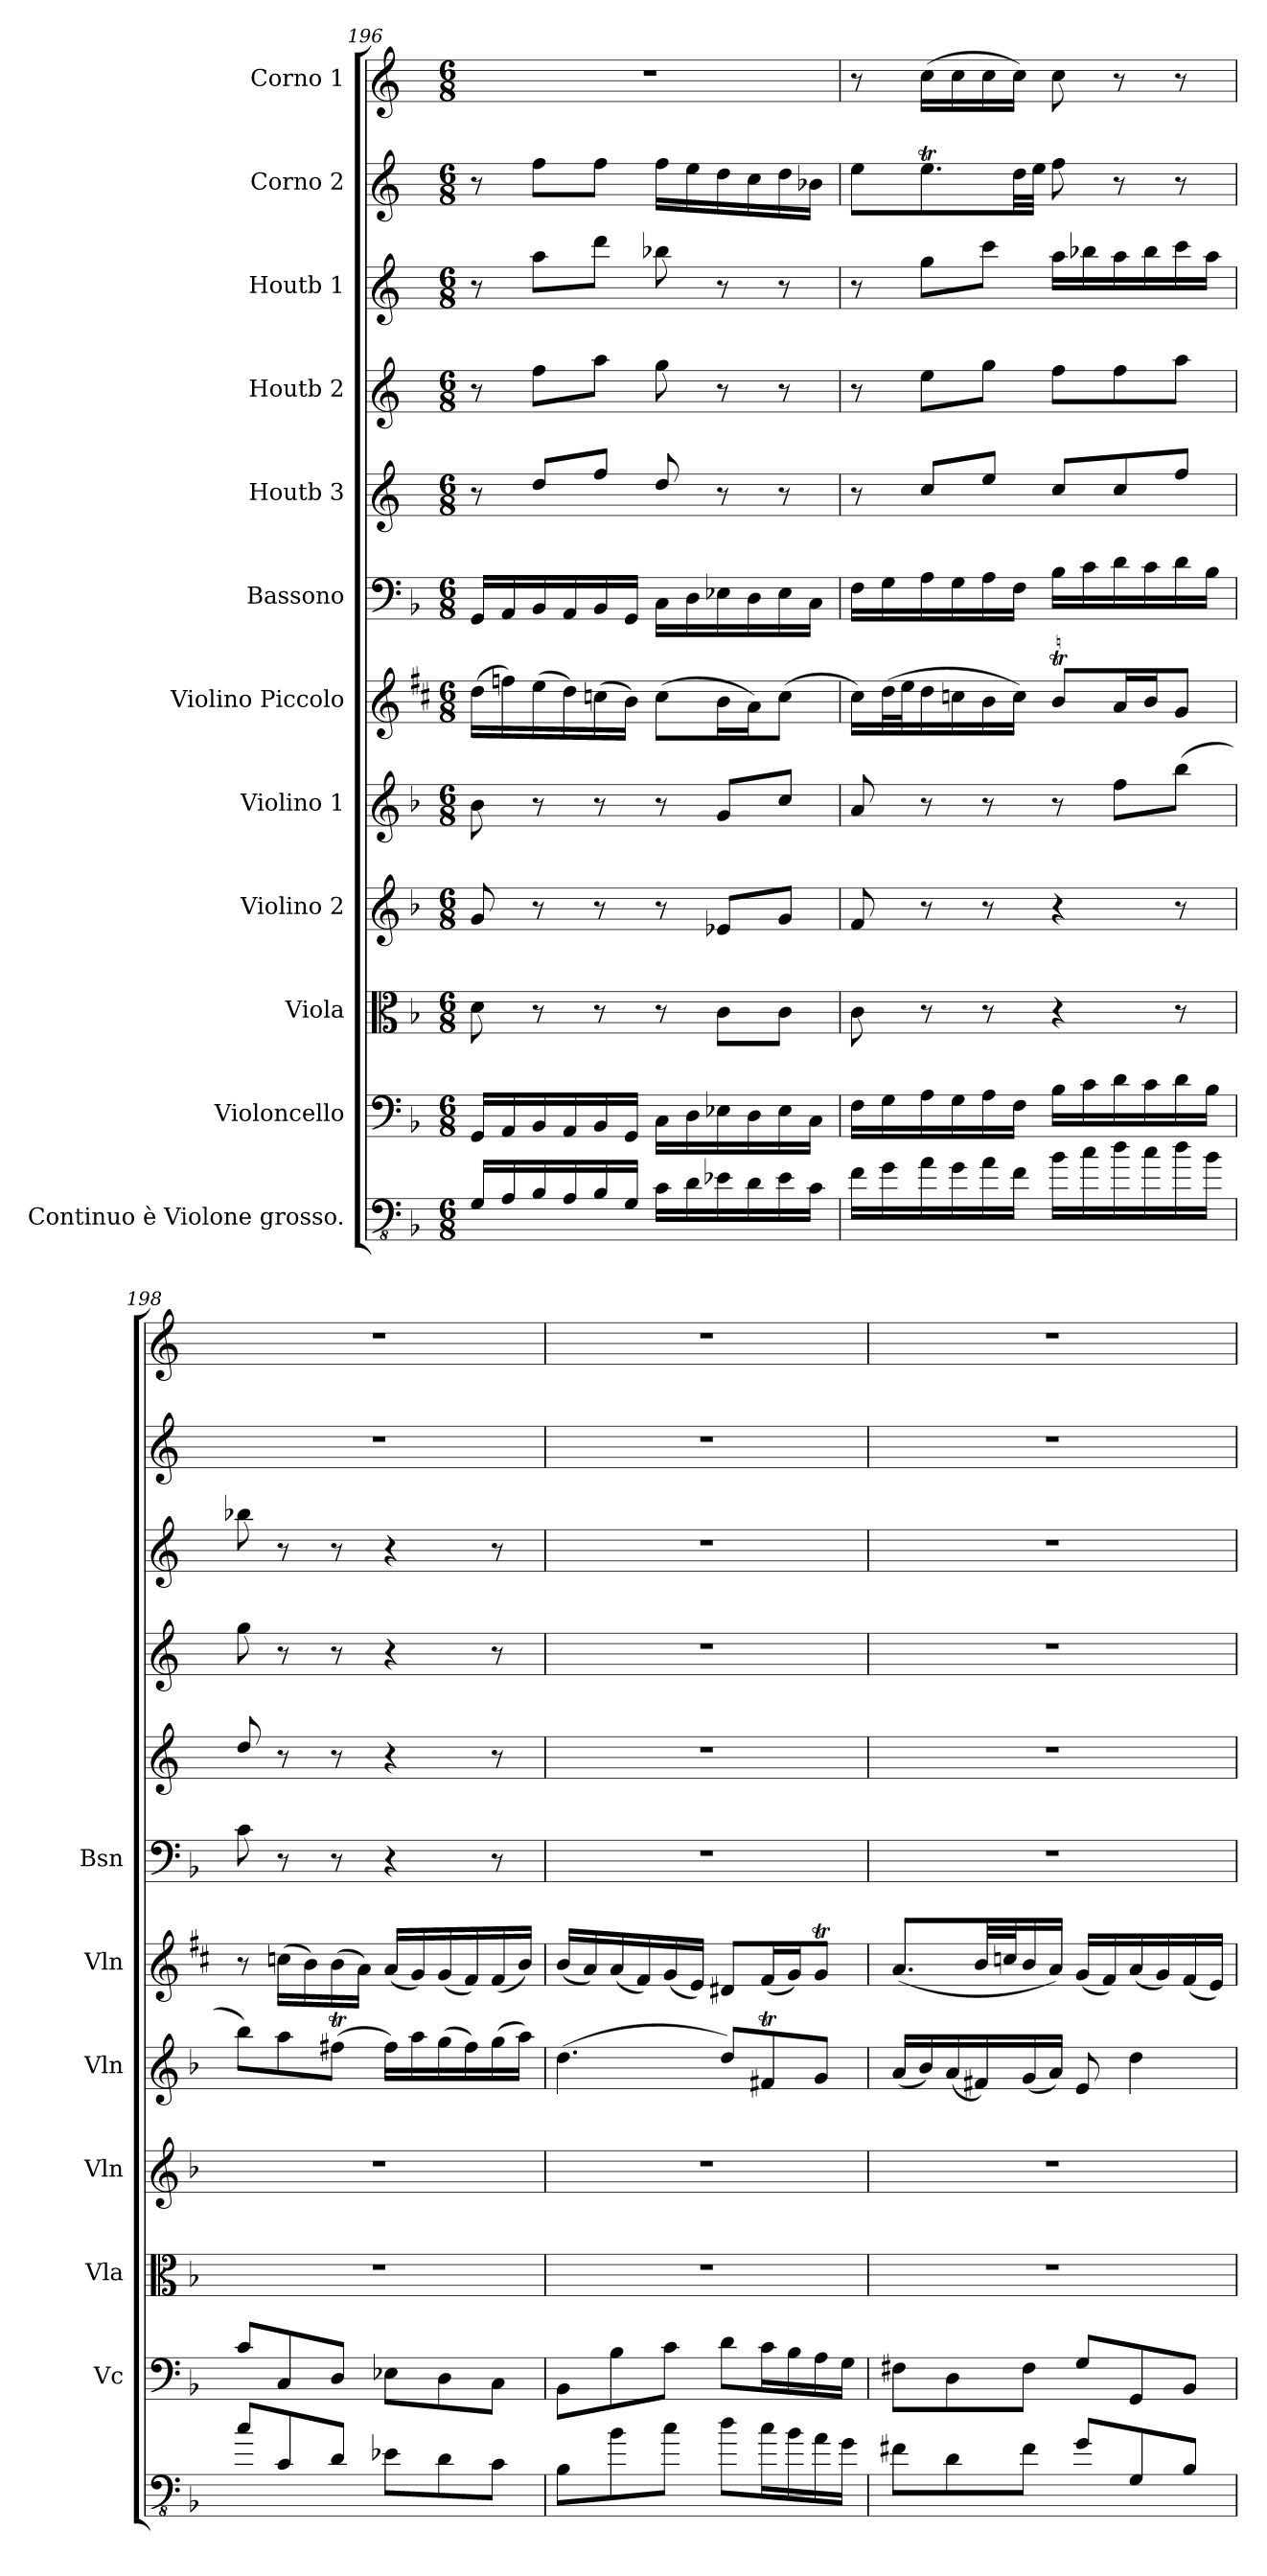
**kern	**kern	**kern	**kern	**kern	**dynam	**kern	**kern	**kern	**kern	**kern	**kern	**kern
*part12	*part11	*part10	*part9	*part8	*part8	*part7	*part6	*part5	*part4	*part3	*part2	*part1
*staff12	*staff11	*staff10	*staff9	*staff8	*staff8	*staff7	*staff6	*staff5	*staff4	*staff3	*staff2	*staff1
*I"Continuo è Violone grosso.	*I"Violoncello	*I"Viola	*I"Violino 2	*I"Violino 1	*	*I"Violino Piccolo	*I"Bassono	*I"Houtb 3	*I"Houtb 2	*I"Houtb 1	*I"Corno 2	*I"Corno 1
*	*I'Vc	*I'Vla	*I'Vln	*I'Vln	*	*I'Vln	*I'Bsn	*	*	*	*	*
*clefFv4	*clefF4	*clefC3	*clefG2	*clefG2	*	*clefG2	*clefF4	*clefG2	*clefG2	*clefG2	*clefG2	*clefG2
*ITrd7c12	*	*	*	*	*	*ITrd-2c-3	*	*ITrd4c7	*ITrd4c7	*ITrd4c7	*ITrd4c7	*ITrd4c7
*k[b-]	*k[b-]	*k[b-]	*k[b-]	*k[b-]	*	*k[b-]	*k[b-]	*k[b-]	*k[b-]	*k[b-]	*k[b-]	*k[b-]
*M6/8	*M6/8	*M6/8	*M6/8	*M6/8	*	*M6/8	*M6/8	*M6/8	*M6/8	*M6/8	*M6/8	*M6/8
=196	=196	=196	=196	=196	=196	=196	=196	=196	=196	=196	=196	=196
16GGG/LL	16GG/LL	8d\	8g/	8b-\	.	(16ff\LL	16GG/LL	8r	8r	8r	8r	2.r
16AAA/	16AA/	.	.	.	.	16aa-X\)	16AA/	.	.	.	.	.
16BBB-/	16BB-/	8r	8r	8r	.	(16gg\	16BB-/	8g/L	8b-\L	8dd\L	8b-\L	.
16AAA/	16AA/	.	.	.	.	16ff\)	16AA/	.	.	.	.	.
16BBB-/	16BB-/	8r	8r	8r	.	(16ee-X\	16BB-/	8b-/J	8dd\J	8gg\J	8b-\J	.
16GGG/JJ	16GG/JJ	.	.	.	.	16dd\JJ)	16GG/JJ	.	.	.	.	.
16CC\LL	16C\LL	8r	8r	8r	.	(8ee-\L	16C\LL	8g/	8cc\	8ee-X\	16b-\LL	.
16DD\	16D\	.	.	.	.	.	16D\	.	.	.	16a\	.
16EE-X\	16E-X\	8c\L	8e-X/L	8g/L	.	16dd\L	16E-X\	8r	8r	8r	16g\	.
16DD\	16D\	.	.	.	.	16cc\J)	16D\	.	.	.	16f\	.
16EE-\	16E-\	8c\J	8g/J	8cc/J	.	(>8ee-\J	16E-\	8r	8r	8r	16g\	.
16CC\JJ	16C\JJ	.	.	.	.	.	16C\JJ	.	.	.	16e-X\JJ	.
=197	=197	=197	=197	=197	=197	=197	=197	=197	=197	=197	=197	=197
16FF\LL	16F\LL	8c\	8f/	8a/	.	16ee\LL)	16F\LL	8r	8r	8r	8a\L	8r
16GG\	16G\	.	.	.	.	(32ff\L	16G\	.	.	.	.	.
.	.	.	.	.	.	32gg\J	.	.	.	.	.	.
16AA\	16A\	8r	8r	8r	.	16ff\	16A\	8f/L	8a\L	8cc\L	8.at\	(16f\LL
16GG\	16G\	.	.	.	.	16ee-X\	16G\	.	.	.	.	16f\
16AA\	16A\	8r	8r	8r	.	16dd\	16A\	8a/J	8cc\J	8ff\J	.	16f\
16FF\JJ	16F\JJ	.	.	.	.	16ee-\JJ)	16F\JJ	.	.	.	32g\LL	16f\JJ)
.	.	.	.	.	.	.	.	.	.	.	32a\JJJ	.
16BB-\LL	16B-\LL	4r	4r	8r	.	8ddT/L	16B-\LL	8f/L	8b-\L	16dd\LL	8b-\	8f\
16C\	16c\	.	.	.	.	.	16c\	.	.	16ee-X\	.	.
!	!	!	!	!	!LO:DY:b	!	!	!	!	!	!	!
16D\	16d\	.	.	8ff\L	other-dynamics	16cc/L	16d\	8f/	8b-\	16dd\	8r	8r
16C\	16c\	.	.	.	.	16dd/J	16c\	.	.	16ee-\	.	.
16D\	16d\	8r	8r	(8bb-\J	.	8b-/J	16d\	8b-/J	8dd\J	16ff\	8r	8r
16BB-\JJ	16B-\JJ	.	.	.	.	.	16B-\JJ	.	.	16dd\JJ	.	.
=198	=198	=198	=198	=198	=198	=198	=198	=198	=198	=198	=198	=198
8C\L	8c\L	2.r	2.r	8bb-\L)	.	8r	8c\	8g/	8cc\	8ee-X\	2.r	2.r
8CC/	8C/	.	.	8aa\	.	(16ee-X\LL	8r	8r	8r	8r	.	.
.	.	.	.	.	.	16dd\)	.	.	.	.	.	.
8DD/J	8D/J	.	.	(8ff#Xt\J	.	(16dd\	8r	8r	8r	8r	.	.
.	.	.	.	.	.	16cc\JJ)	.	.	.	.	.	.
8EE-X\L	8E-X\L	.	.	16ff#\LL)	.	(16cc/LL	4r	4r	4r	4r	.	.
.	.	.	.	16aa\	.	16b-/)	.	.	.	.	.	.
8DD\	8D\	.	.	(16gg\	.	(16b-/	.	.	.	.	.	.
.	.	.	.	16ff#\)	.	16a/)	.	.	.	.	.	.
8CC\J	8C\J	.	.	(16gg\	.	(16a/	8r	8r	8r	8r	.	.
.	.	.	.	16aa\JJ)	.	16dd/JJ)	.	.	.	.	.	.
=199	=199	=199	=199	=199	=199	=199	=199	=199	=199	=199	=199	=199
8BBB-\L	8BB-\L	2.r	2.r	(4.dd\	.	(16dd/LL	2.r	2.r	2.r	2.r	2.r	2.r
.	.	.	.	.	.	16cc/)	.	.	.	.	.	.
8BB-\	8B-\	.	.	.	.	(16cc/	.	.	.	.	.	.
.	.	.	.	.	.	16a/)	.	.	.	.	.	.
8C\J	8c\J	.	.	.	.	(16b-/	.	.	.	.	.	.
.	.	.	.	.	.	16g/JJ)	.	.	.	.	.	.
8D\L	8d\L	.	.	8dd\L)	.	8f#X/L	.	.	.	.	.	.
16C\L	16c\L	.	.	8f#Xt/	.	(16a/L	.	.	.	.	.	.
16BB-\	16B-\	.	.	.	.	16b-/J)	.	.	.	.	.	.
16AA\	16A\	.	.	8g/J	.	8b-T/J	.	.	.	.	.	.
16GG\JJ	16G\JJ	.	.	.	.	.	.	.	.	.	.	.
!!LO:PB:g=z
=200	=200	=200	=200	=200	=200	=200	=200	=200	=200	=200	=200	=200
8FF#X\L	8F#X\L	2.r	2.r	(16a/LL	.	(8.cc/L	2.r	2.r	2.r	2.r	2.r	2.r
.	.	.	.	16b-/)	.	.	.	.	.	.	.	.
8DD\	8D\	.	.	(16a/	.	.	.	.	.	.	.	.
.	.	.	.	16f#X/)	.	32dd/LL	.	.	.	.	.	.
.	.	.	.	.	.	32ee-X/J	.	.	.	.	.	.
8FF#\J	8F#\J	.	.	(16g/	.	16dd/	.	.	.	.	.	.
.	.	.	.	16a/JJ)	.	16cc/JJ)	.	.	.	.	.	.
8GG\L	8G\L	.	.	8e/	.	(16b-/LL	.	.	.	.	.	.
.	.	.	.	.	.	16a/)	.	.	.	.	.	.
8GGG/	8GG/	.	.	4dd\	.	(16cc/	.	.	.	.	.	.
.	.	.	.	.	.	16b-/)	.	.	.	.	.	.
8BBB-/J	8BB-/J	.	.	.	.	(16a/	.	.	.	.	.	.
.	.	.	.	.	.	16g/JJ)	.	.	.	.	.	.
=	=	=	=	=	=	=	=	=	=	=	=	=
*-	*-	*-	*-	*-	*-	*-	*-	*-	*-	*-	*-	*-
